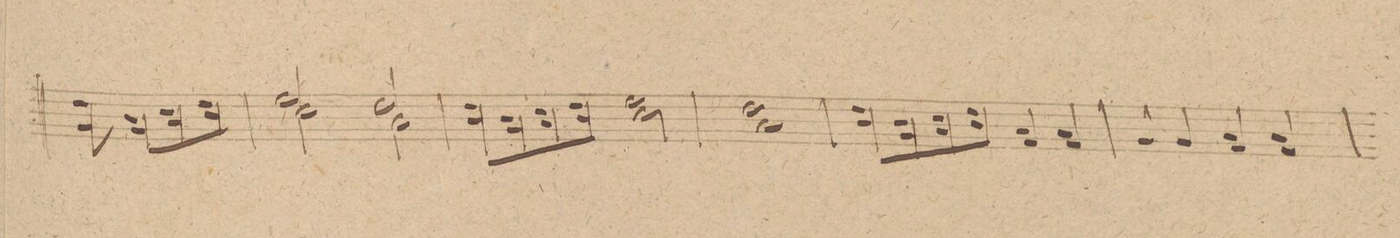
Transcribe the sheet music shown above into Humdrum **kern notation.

**kern	**dynam
*I"Alto Viola.	*
*clefC3	*
*k[f#c#g#]	*
*met(c|)	*
*M2/2	*
8e 8A\	.
8c#L 8A\	.
8d 8B\	.
8eJ 8c#\	.
=54	=54
*^	*
2f#/	2d\	.
2e/	2B\	.
*v	*v	*
=55	=55
8eL 8c#\	.
8c# 8A\	.
8d 8B\	.
8eJ 8c#\	.
2f# 2d\	.
=56	=56
1e 1B	.
=57	=57
8eL 8c#\	.
8c# 8A\	.
8d 8B\	.
8eJ 8c#\	.
4B 4G#/	.
4B 4G#/	.
=58	=58
4A/	.
4A/	.
4B 4G#/	.
4B 4G#/	.
=59	=59
*-	*-
